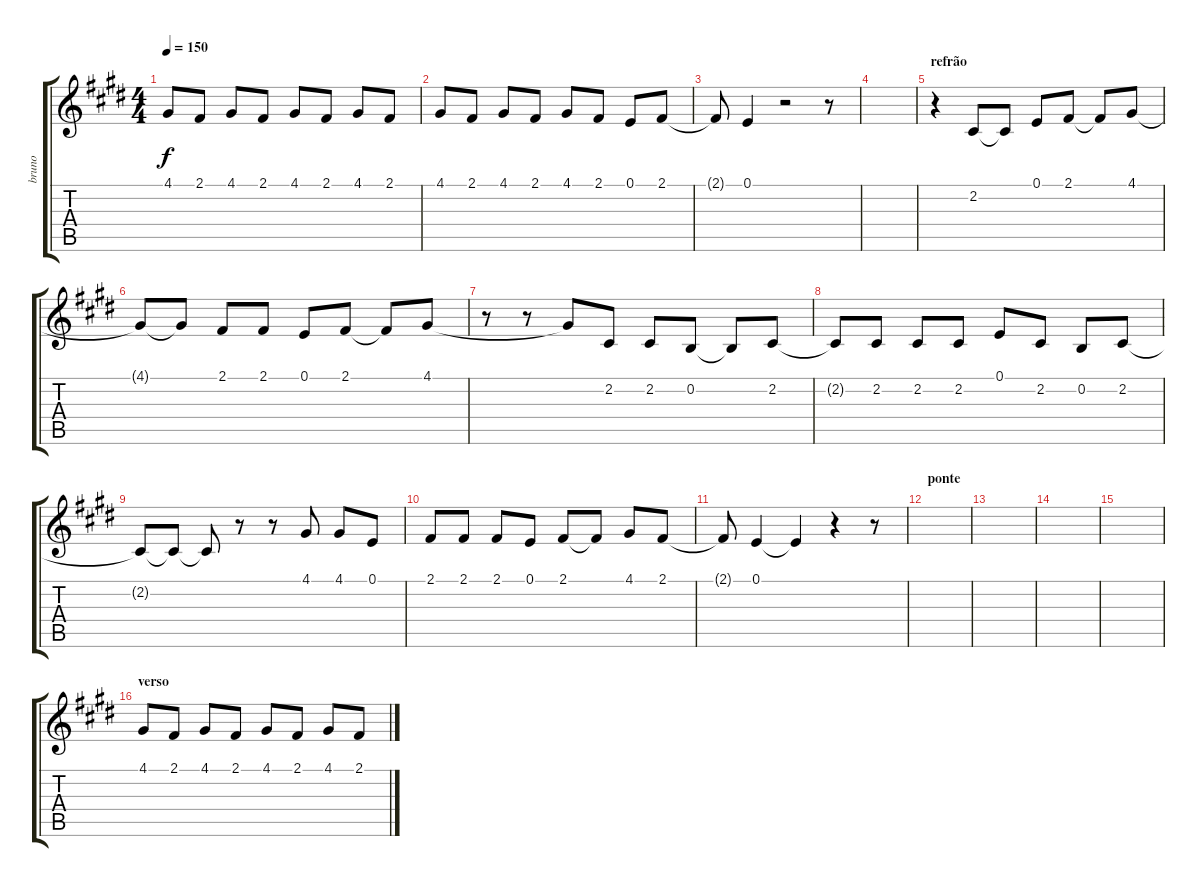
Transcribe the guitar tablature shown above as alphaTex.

\track ("bruno" "bruno") {instrument trombone}
\staff {score tabs}
\tuning (E4 B3 G3 D3 A2 E2) {hide}
\ts (4 4)
\tempo 150
\clef g2
\ks e
4.1.8{dy f} 2.1.8 4.1.8 2.1.8 4.1.8 2.1.8 4.1.8 2.1.8 |
4.1.8 2.1.8 4.1.8 2.1.8 4.1.8 2.1.8 0.1.8 2.1.8 |
2.1{t}.8 0.1.4 r.2 r.8 |
|
\section ("" "refrão")
r.4 2.2.8 2.2{t}.8 0.1.8 2.1.8 2.1{t}.8 4.1.8 |
4.1{t}.8 4.1{t}.8 2.1.8 2.1.8 0.1.8 2.1.8 2.1{t}.8 4.1.8 |
r.8 r.8 4.1{t}.8 2.2.8 2.2.8 0.2.8 0.2{t}.8 2.2.8 |
2.2{t}.8 2.2.8 2.2.8 2.2.8 0.1.8 2.2.8 0.2.8 2.2.8 |
2.2{t}.8 2.2{t}.8 2.2{t}.8 r.8 r.8 4.1.8 4.1.8 0.1.8 |
2.1.8 2.1.8 2.1.8 0.1.8 2.1.8 2.1{t}.8 4.1.8 2.1.8 |
2.1{t}.8 0.1.4 0.1{t}.4 r.4 r.8 |
\section ("" "ponte")
|
|
|
|
\section ("" "verso")
4.1.8 2.1.8 4.1.8 2.1.8 4.1.8 2.1.8 4.1.8 2.1.8
